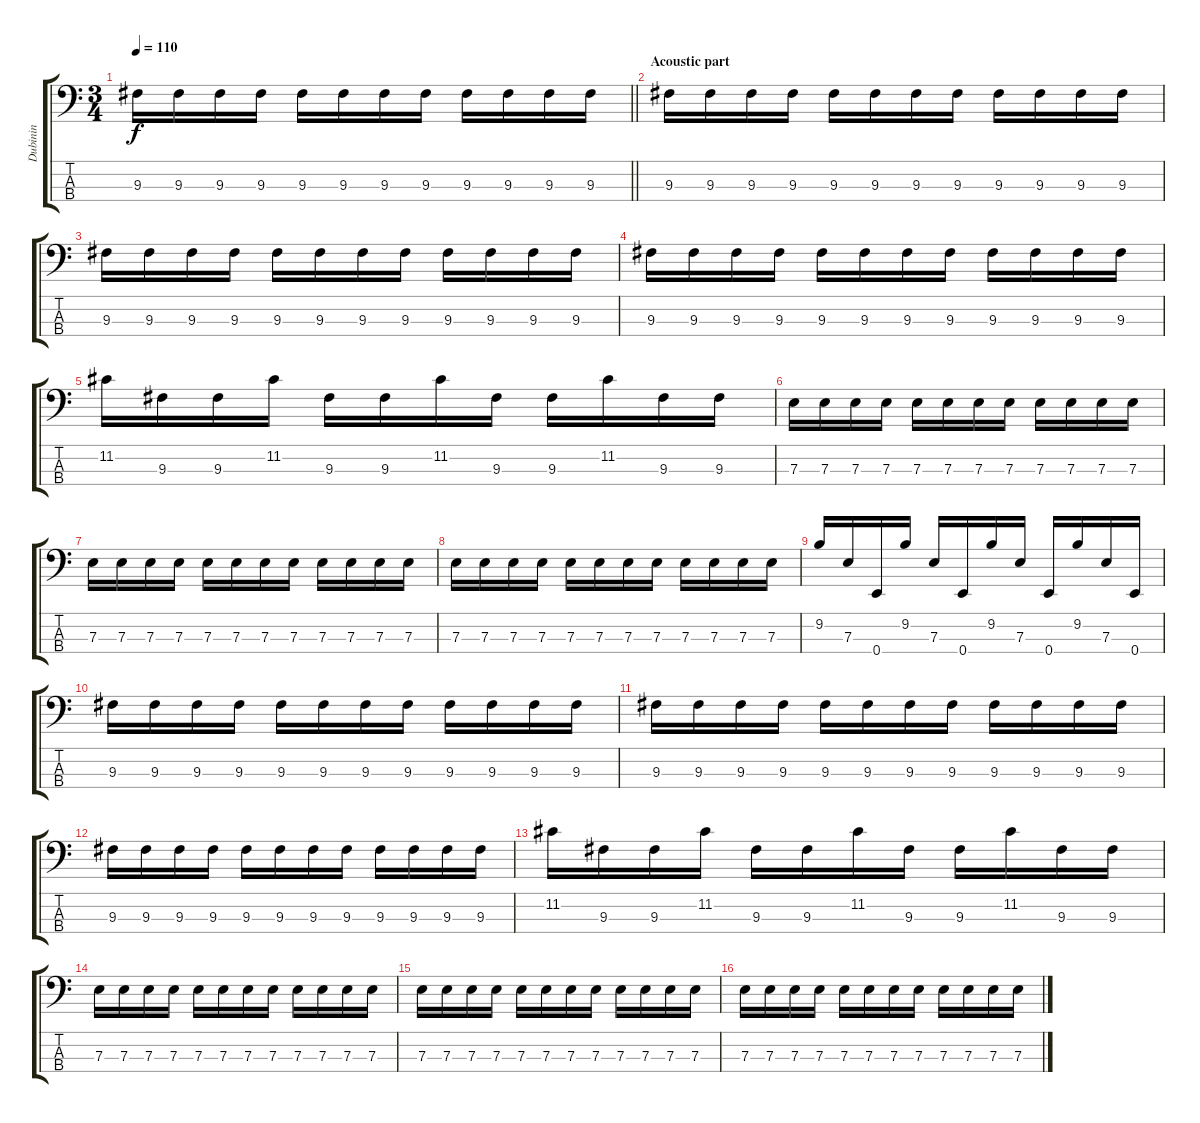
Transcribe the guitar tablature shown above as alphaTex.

\track ("Dubinin" "Dubinin") {instrument electricbassfinger}
\staff {score tabs}
\tuning (G2 D2 A1 E1) {hide}
\ts (3 4)
\tempo 110
\clef f4
\barLineRight lightlight
\ks c
9.3.16{dy f} 9.3.16 9.3.16 9.3.16 9.3.16 9.3.16 9.3.16 9.3.16 9.3.16 9.3.16 9.3.16 9.3.16 |
\section ("" "Acoustic part")
9.3.16 9.3.16 9.3.16 9.3.16 9.3.16 9.3.16 9.3.16 9.3.16 9.3.16 9.3.16 9.3.16 9.3.16 |
9.3.16 9.3.16 9.3.16 9.3.16 9.3.16 9.3.16 9.3.16 9.3.16 9.3.16 9.3.16 9.3.16 9.3.16 |
9.3.16 9.3.16 9.3.16 9.3.16 9.3.16 9.3.16 9.3.16 9.3.16 9.3.16 9.3.16 9.3.16 9.3.16 |
11.2.16 9.3.16 9.3.16 11.2.16 9.3.16 9.3.16 11.2.16 9.3.16 9.3.16 11.2.16 9.3.16 9.3.16 |
7.3.16 7.3.16 7.3.16 7.3.16 7.3.16 7.3.16 7.3.16 7.3.16 7.3.16 7.3.16 7.3.16 7.3.16 |
7.3.16 7.3.16 7.3.16 7.3.16 7.3.16 7.3.16 7.3.16 7.3.16 7.3.16 7.3.16 7.3.16 7.3.16 |
7.3.16 7.3.16 7.3.16 7.3.16 7.3.16 7.3.16 7.3.16 7.3.16 7.3.16 7.3.16 7.3.16 7.3.16 |
9.2.16 7.3.16 0.4.16 9.2.16 7.3.16 0.4.16 9.2.16 7.3.16 0.4.16 9.2.16 7.3.16 0.4.16 |
9.3.16 9.3.16 9.3.16 9.3.16 9.3.16 9.3.16 9.3.16 9.3.16 9.3.16 9.3.16 9.3.16 9.3.16 |
9.3.16 9.3.16 9.3.16 9.3.16 9.3.16 9.3.16 9.3.16 9.3.16 9.3.16 9.3.16 9.3.16 9.3.16 |
9.3.16 9.3.16 9.3.16 9.3.16 9.3.16 9.3.16 9.3.16 9.3.16 9.3.16 9.3.16 9.3.16 9.3.16 |
11.2.16 9.3.16 9.3.16 11.2.16 9.3.16 9.3.16 11.2.16 9.3.16 9.3.16 11.2.16 9.3.16 9.3.16 |
7.3.16 7.3.16 7.3.16 7.3.16 7.3.16 7.3.16 7.3.16 7.3.16 7.3.16 7.3.16 7.3.16 7.3.16 |
7.3.16 7.3.16 7.3.16 7.3.16 7.3.16 7.3.16 7.3.16 7.3.16 7.3.16 7.3.16 7.3.16 7.3.16 |
7.3.16 7.3.16 7.3.16 7.3.16 7.3.16 7.3.16 7.3.16 7.3.16 7.3.16 7.3.16 7.3.16 7.3.16
